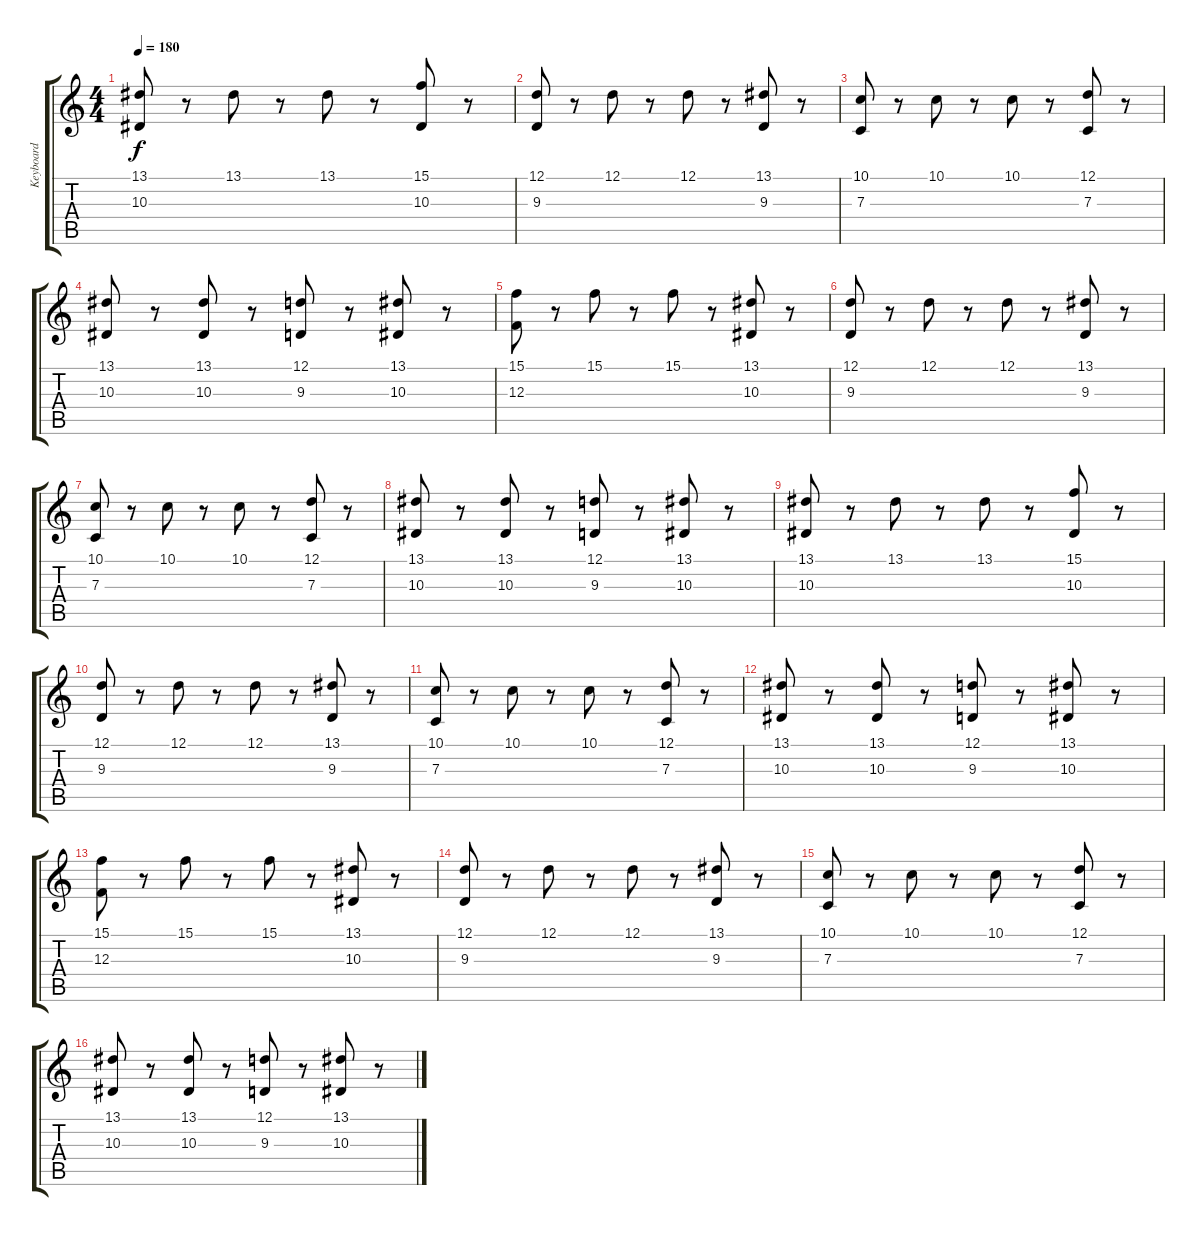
\track ("Keyboard" "Keyboard") {instrument stringensemble1}
\staff {score tabs}
\tuning (D4 A3 F3 C3 G2 C2) {hide}
\ts (4 4)
\tempo 180
\clef g2
\ks c
(13.1 10.3).8{dy f} r.8 13.1.8 r.8 13.1.8 r.8 (15.1 10.3).8 r.8 |
(12.1 9.3).8 r.8 12.1.8 r.8 12.1.8 r.8 (13.1 9.3).8 r.8 |
(10.1 7.3).8 r.8 10.1.8 r.8 10.1.8 r.8 (12.1 7.3).8 r.8 |
(13.1 10.3).8 r.8 (13.1 10.3).8 r.8 (12.1 9.3).8 r.8 (13.1 10.3).8 r.8 |
(15.1 12.3).8 r.8 15.1.8 r.8 15.1.8 r.8 (13.1 10.3).8 r.8 |
(12.1 9.3).8 r.8 12.1.8 r.8 12.1.8 r.8 (13.1 9.3).8 r.8 |
(10.1 7.3).8 r.8 10.1.8 r.8 10.1.8 r.8 (12.1 7.3).8 r.8 |
(13.1 10.3).8 r.8 (13.1 10.3).8 r.8 (12.1 9.3).8 r.8 (13.1 10.3).8 r.8 |
(13.1 10.3).8 r.8 13.1.8 r.8 13.1.8 r.8 (15.1 10.3).8 r.8 |
(12.1 9.3).8 r.8 12.1.8 r.8 12.1.8 r.8 (13.1 9.3).8 r.8 |
(10.1 7.3).8 r.8 10.1.8 r.8 10.1.8 r.8 (12.1 7.3).8 r.8 |
(13.1 10.3).8 r.8 (13.1 10.3).8 r.8 (12.1 9.3).8 r.8 (13.1 10.3).8 r.8 |
(15.1 12.3).8 r.8 15.1.8 r.8 15.1.8 r.8 (13.1 10.3).8 r.8 |
(12.1 9.3).8 r.8 12.1.8 r.8 12.1.8 r.8 (13.1 9.3).8 r.8 |
(10.1 7.3).8 r.8 10.1.8 r.8 10.1.8 r.8 (12.1 7.3).8 r.8 |
(13.1 10.3).8 r.8 (13.1 10.3).8 r.8 (12.1 9.3).8 r.8 (13.1 10.3).8 r.8
